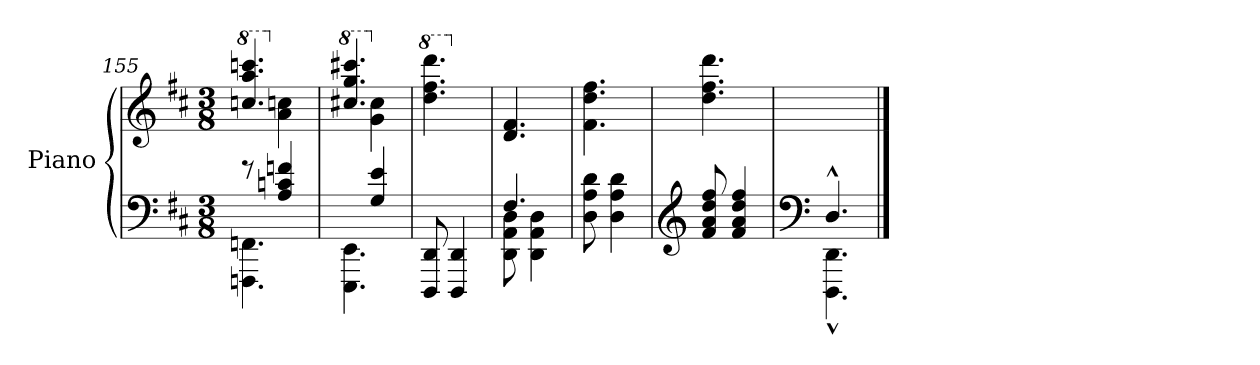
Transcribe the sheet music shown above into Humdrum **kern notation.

**kern	**kern
*part1	*part1
*staff2	*staff1
*I"Piano	*
*I'Pno	*
*clefF4	*clefG2
*k[f#c#]	*k[f#c#]
*M3/8	*M3/8
=155	=155
*^	*
*	*	*8va
*	*	*^
4.FFFn\ 4.FFn\	8ryy	4.cccn/ 4.aaa/ 4.ccccn/	8re
*	*	*X8va	*
.	4A/ 4cn/ 4fn/	.	4a\ 4ccn\
!!LO:LB:g=z	!!
=156	=156	=156	=156
*	*	*8va	*
4.EEE\ 4.EE\	8reyy	4.ccc#X/ 4.ggg/ 4.cccc#X/	8rgyy
*	*	*X8va	*
.	4G/ 4e/	.	4g\ 4cc#\
*v	*v	*	*
*	*v	*v
=157	=157
*	*8va
8DDD/ 8DD/	4.ddd\ 4.fff#\ 4.dddd\
4DDD/ 4DD/	.
=158	=158
*^	*
*	*	*X8va
4.F#/	8DD\ 8AA\ 8D\	4.d/ 4.f#/
.	4DD\ 4AA\ 4D\	.
*v	*v	*
=159	=159
8D\ 8A\ 8d\	4.f#\ 4.dd\ 4.ff#\
4D\ 4A\ 4d\	.
=160	=160
*clefG2	*
*	*8va
8f#/ 8a/ 8dd/ 8ff#/	4.ddd\ 4.fff#\ 4.dddd\
4f#/ 4a/ 4dd/ 4ff#/	.
=161	=161
*clefF4	*
*^	*
*	*	*X8va
4.D^^/	4.DDD\^^ 4.DD\^^	4.ryy
*v	*v	*
==	==
*-	*-
